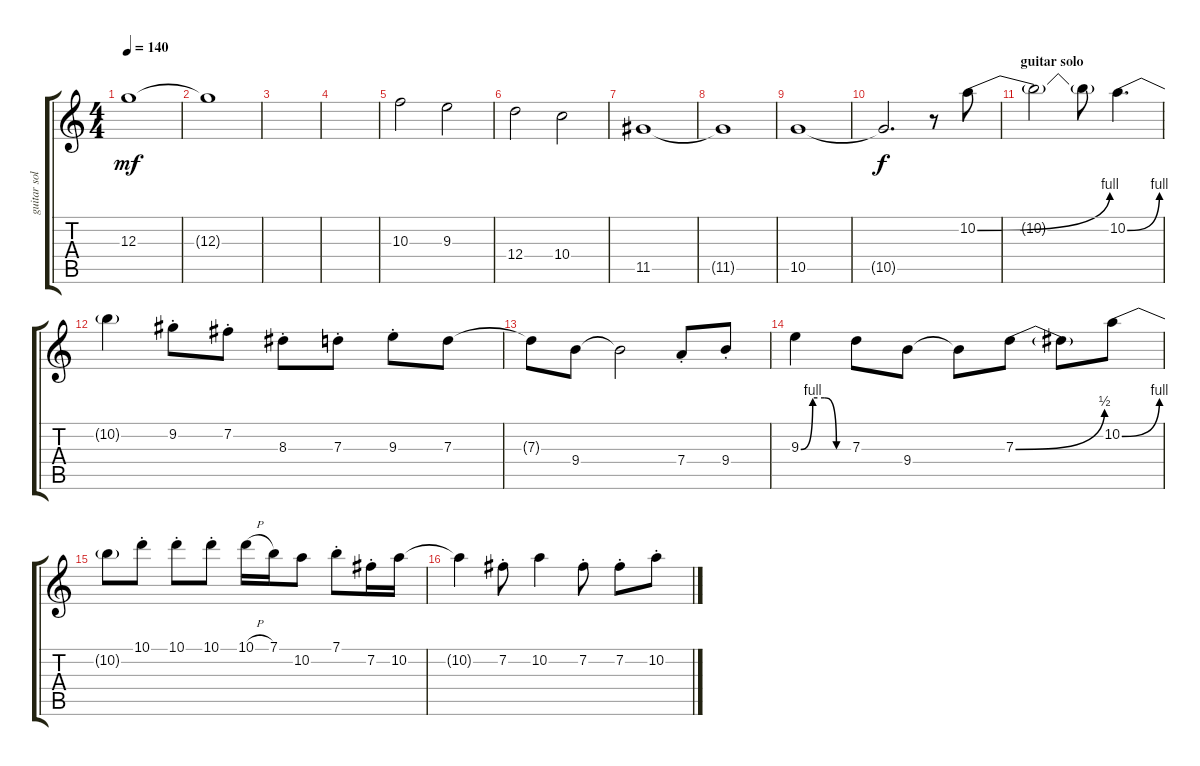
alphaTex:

\track ("guitar solo" "guitar sol") {instrument overdrivenguitar}
\staff {score tabs}
\tuning (E4 B3 G3 D3 A2 E2) {hide}
\ts (4 4)
\tempo 140
\clef g2
\ks c
12.3.1{dy mf} |
12.3{t}.1 |
|
|
10.3.2 9.3.2 |
12.4.2 10.4.2 |
11.5.1 |
11.5{t}.1 |
10.5.1 |
10.5{t}.2{d dy f} r.8 10.2{be (bend 0 0 60 4)}.8 |
\section ("" "guitar solo")
10.2{t}.2 10.2{t}.8 10.2{be (bend 0 0 60 4)}.4{d} |
10.2{t}.4 9.2{st}.8 7.2{st}.8 8.3{st}.8 7.3{st}.8 9.3{st}.8 7.3.8 |
7.3{t}.8 9.4.8 9.4{t}.2 7.4{st}.8 9.4{st}.8 |
9.3{be (custom 0 0 15 4 30 4 45 0 60 0)}.4 7.3.8 9.4.8 9.4{t}.8 7.3{be (bend 0 0 60 2)}.8 7.3{t}.8 10.2{be (bend 0 0 60 4)}.8 |
10.2{t}.8 10.1{st}.8 10.1{st}.8 10.1{st}.8 10.1{h}.16 7.1.16 10.2.8 7.1{st}.8 7.2{st}.16 10.2.16 |
10.2{t}.4 7.2{st}.8 10.2.4 7.2{st}.8 7.2{st}.8 10.2{st}.8
